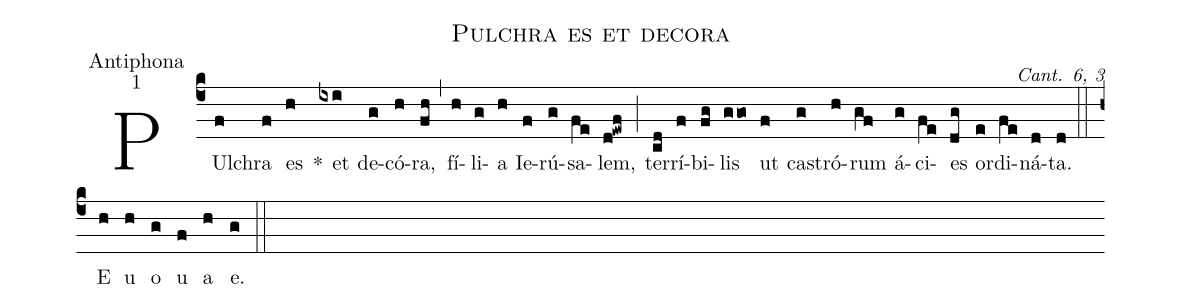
name:Pulchra es et decora;
office-part:Antiphona;
mode:1;
commentary:Cant. 6, 3;
%%
(c4)
PUl(f)chra(f) es(h) *()
et(ixi) de(g)có(h)ra,(fh) (,)
fí(h)li(g)a(h) Ie(f)rú(g)sa(fe)lem,(d!ewf) (;)
ter(cd)rí(f)bi(fg)lis(ggo) ut(f) ca(g)stró(h)rum(gf) á(g)ci(fe)es(dg) or(e)di(fe)ná(d)ta.(d) (::)
E(h) u(h) o(g) u(f) a (h) e.(g) (::)
